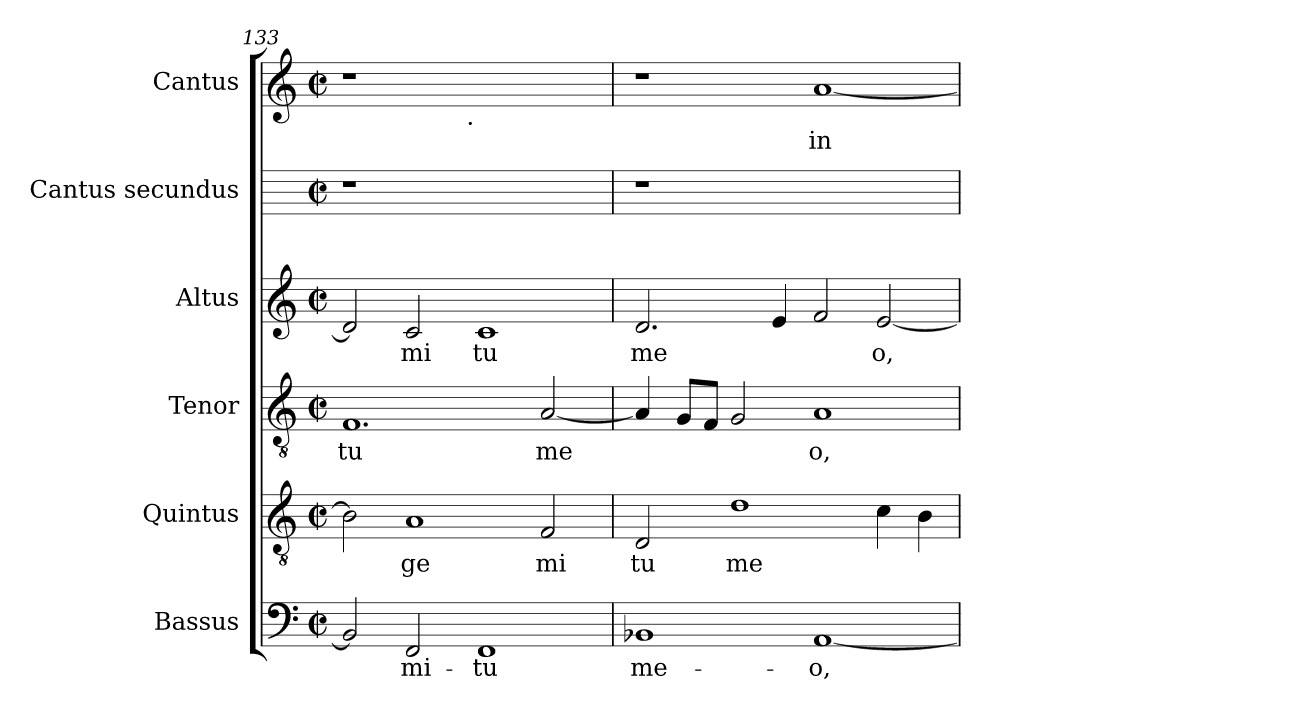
**kern	**text	**kern	**text	**kern	**text	**kern	**text	**kern	**kern	**text
*part6	*part6	*part5	*part5	*part4	*part4	*part3	*part3	*part2	*part1	*part1
*staff6	*staff6	*staff5	*staff5	*staff4	*staff4	*staff3	*staff3	*staff2	*staff1	*staff1
*I"Bassus	*	*I"Quintus	*	*I"Tenor	*	*I"Altus	*	*I"Cantus  secundus	*I"Cantus	*
*I'B	*	*I'Q	*	*I'T	*	*I'A	*	*	*I'C	*
*clefF4	*	*clefGv2	*	*clefGv2	*	*clefG2	*	*	*clefG2	*
*k[]	*	*k[]	*	*k[]	*	*k[]	*	*k[]	*k[]	*
*C:	*	*C:	*	*C:	*	*C:	*	*C:	*C:	*
*M2/2	*	*M2/2	*	*M2/2	*	*M2/2	*	*M2/2	*M2/2	*
*met(c|)	*	*met(c|)	*	*met(c|)	*	*met(c|)	*	*met(c|)	*met(c|)	*
=133	=133	=133	=133	=133	=133	=133	=133	=133	=133	=133
!	!LO:LY:b:cj	!	!LO:LY:b:cj	!	!LO:LY:b:cj	!	!LO:LY:b:cj	!	!	!
*	*	*	*	*	*	*	*	*	*^	*
2BB-/]	--	2B-\]	.	1.F	tu	2d/]	.	1r	1r	2ryy	.
!	!LO:LY:b:cj	!	!LO:LY:b:cj	!	!	!	!LO:LY:b:cj	!	!	!	!
2FF/	-mi-	1A	ge	.	.	2c/	mi	.	.	4...ryy	.
!	!	!	!	!	!	!	!	!	!	!LO:TX:b:t=.	!
.	.	.	.	.	.	.	.	.	.	1ryy	.
!	!LO:LY:b:cj	!	!	!	!	!	!LO:LY:b:cj	!	!	!	!
1FF	-tu	.	.	.	.	1c	tu	1ryy	1ryy	.	.
!	!	!	!LO:LY:b:cj	!	!LO:LY:b:cj	!	!	!	!	!	!
.	.	2F/	mi	[<2A/	me	.	.	.	.	.	.
.	.	.	.	.	.	.	.	.	.	32ryy	.
=134	=134	=134	=134	=134	=134	=134	=134	=134	=134	=134	=134
!	!LO:LY:b:cj	!	!LO:LY:b:cj	!	!LO:LY:b:cj	!	!LO:LY:b:cj	!	!	!	!
*	*	*	*	*	*	*	*	*	*v	*v	*
1BB-	me-	2D/	tu	4A/]	.	2.d/	me	1r	1r	.
!	!	!	!	!	!LO:LY:b:cj	!	!	!	!	!
.	.	.	.	8G/L	.	.	.	.	.	.
!	!	!	!	!	!LO:LY:b:cj	!	!	!	!	!
.	.	.	.	8F/J	.	.	.	.	.	.
!	!	!	!LO:LY:b:cj	!	!LO:LY:b:cj	!	!	!	!	!
.	.	1d	me	2G/	.	.	.	.	.	.
!	!	!	!	!	!	!	!LO:LY:b:cj	!	!	!
.	.	.	.	.	.	4e/	.	.	.	.
!	!LO:LY:b:cj	!	!	!	!LO:LY:b:cj	!	!LO:LY:b:cj	!	!	!LO:LY:b:cj
[<1AA	-o,	.	.	1A	o,	2f/	.	1ryy	[<1a	in
!	!	!	!LO:LY:b:cj	!	!	!	!LO:LY:b:cj	!	!	!
.	.	4c\	.	.	.	[<2e/	o,	.	.	.
!	!	!	!LO:LY:b:cj	!	!	!	!	!	!	!
.	.	4B\	.	.	.	.	.	.	.	.
=	=	=	=	=	=	=	=	=	=	=
*-	*-	*-	*-	*-	*-	*-	*-	*-	*-	*-
